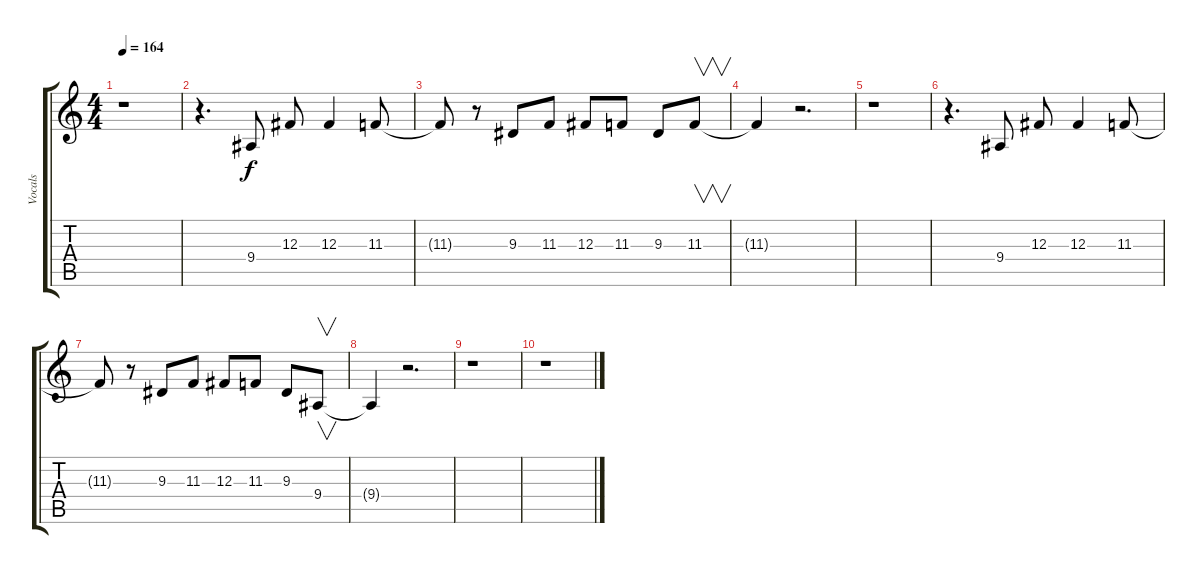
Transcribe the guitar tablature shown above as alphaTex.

\track ("Vocals" "Vocals") {instrument tenorsax}
\staff {score tabs}
\tuning (Eb4 Bb3 Gb3 Db3 Ab2 Eb2) {hide}
\ts (4 4)
\tempo 164
\clef g2
\ks c
r.1{dy f} |
r.4{d} 9.4.8 12.3.8 12.3.4 11.3.8 |
11.3{t}.8 r.8 9.3.8 11.3.8 12.3.8 11.3.8 9.3.8 11.3.8{v} |
11.3{t}.4 r.2{d} |
r.1 |
r.4{d} 9.4.8 12.3.8 12.3.4 11.3.8 |
11.3{t}.8 r.8 9.3.8 11.3.8 12.3.8 11.3.8 9.3.8 9.4.8{v} |
9.4{t}.4 r.2{d} |
r.1 |
r.1
